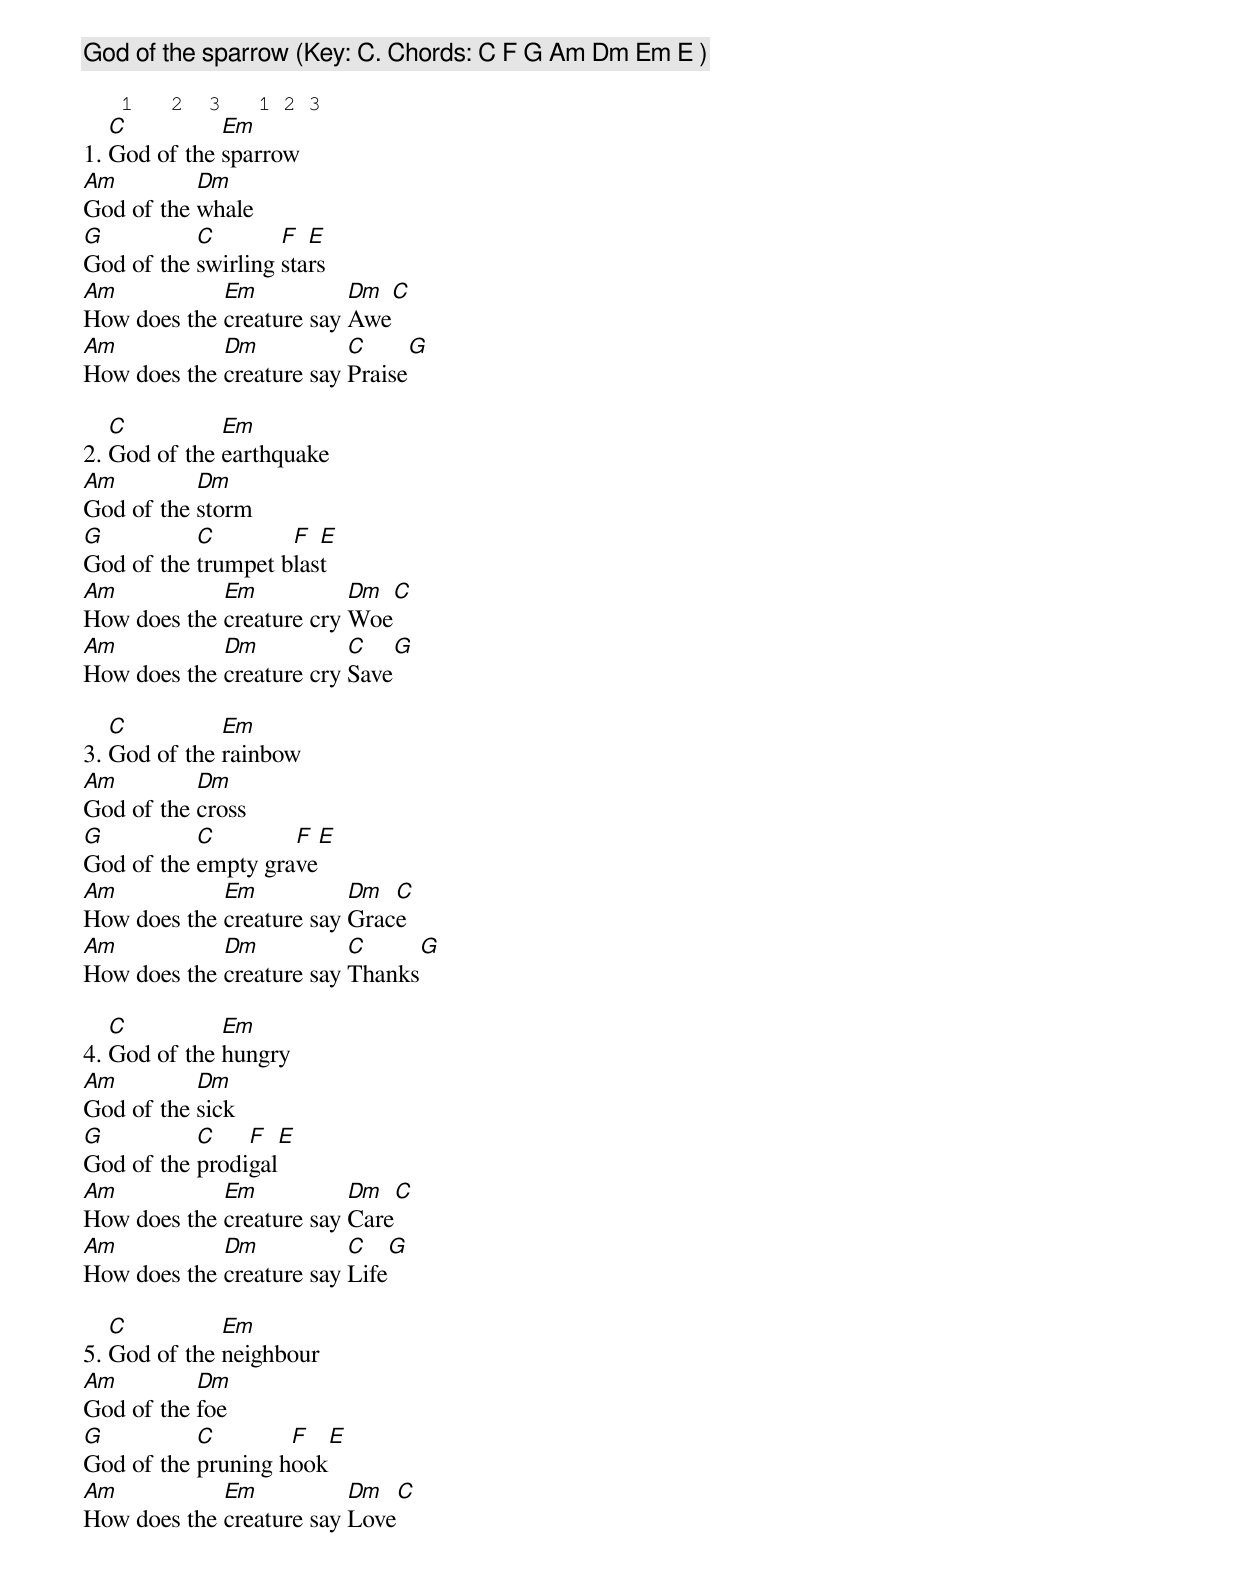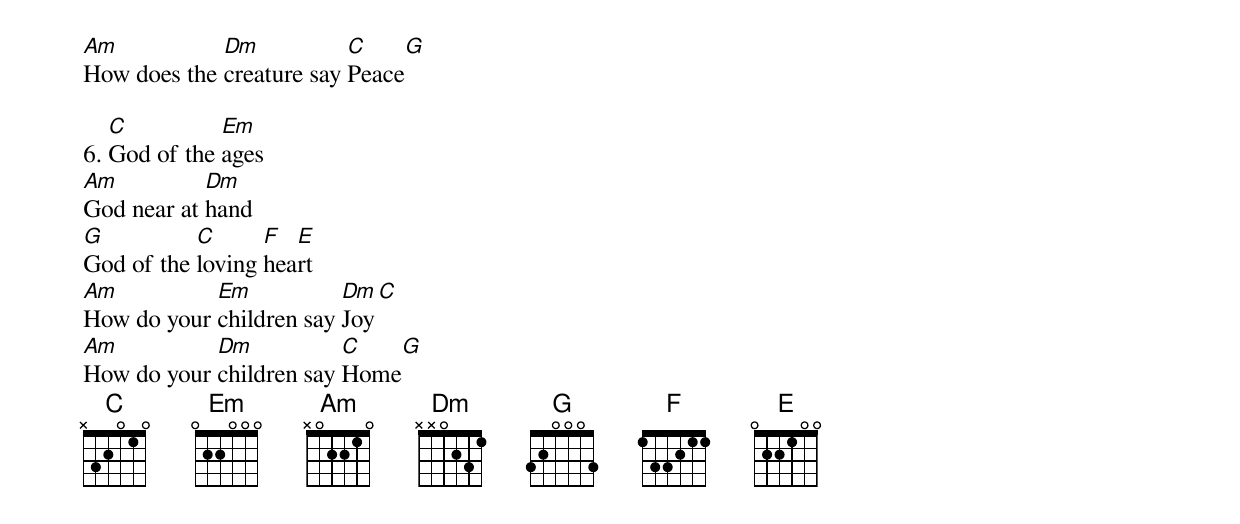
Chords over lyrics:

God of the sparrow (Key: C. Chords: C F G Am Dm Em E )

   1   2  3   1 2 3
   C          Em
1. God of the sparrow
Am         Dm
God of the whale
G          C        F  E
God of the swirling stars
Am           Em           Dm  C
How does the creature say Awe
Am           Dm           C     G
How does the creature say Praise

   C          Em
2. God of the earthquake
Am         Dm
God of the storm
G          C        F  E
God of the trumpet blast
Am           Em           Dm  C
How does the creature cry Woe
Am           Dm           C     G
How does the creature cry Save

   C          Em
3. God of the rainbow
Am         Dm
God of the cross
G          C        F  E
God of the empty grave
Am           Em           Dm  C
How does the creature say Grace
Am           Dm           C     G
How does the creature say Thanks

   C          Em
4. God of the hungry
Am         Dm
God of the sick
G          C    F  E
God of the prodigal
Am           Em           Dm  C
How does the creature say Care
Am           Dm           C     G
How does the creature say Life

   C          Em
5. God of the neighbour
Am         Dm
God of the foe
G          C        F  E
God of the pruning hook
Am           Em           Dm  C
How does the creature say Love
Am           Dm           C     G
How does the creature say Peace

   C          Em
6. God of the ages
Am          Dm
God near at hand
G          C      F  E
God of the loving heart
Am          Em           Dm  C
How do your children say Joy
Am          Dm           C     G
How do your children say Home
